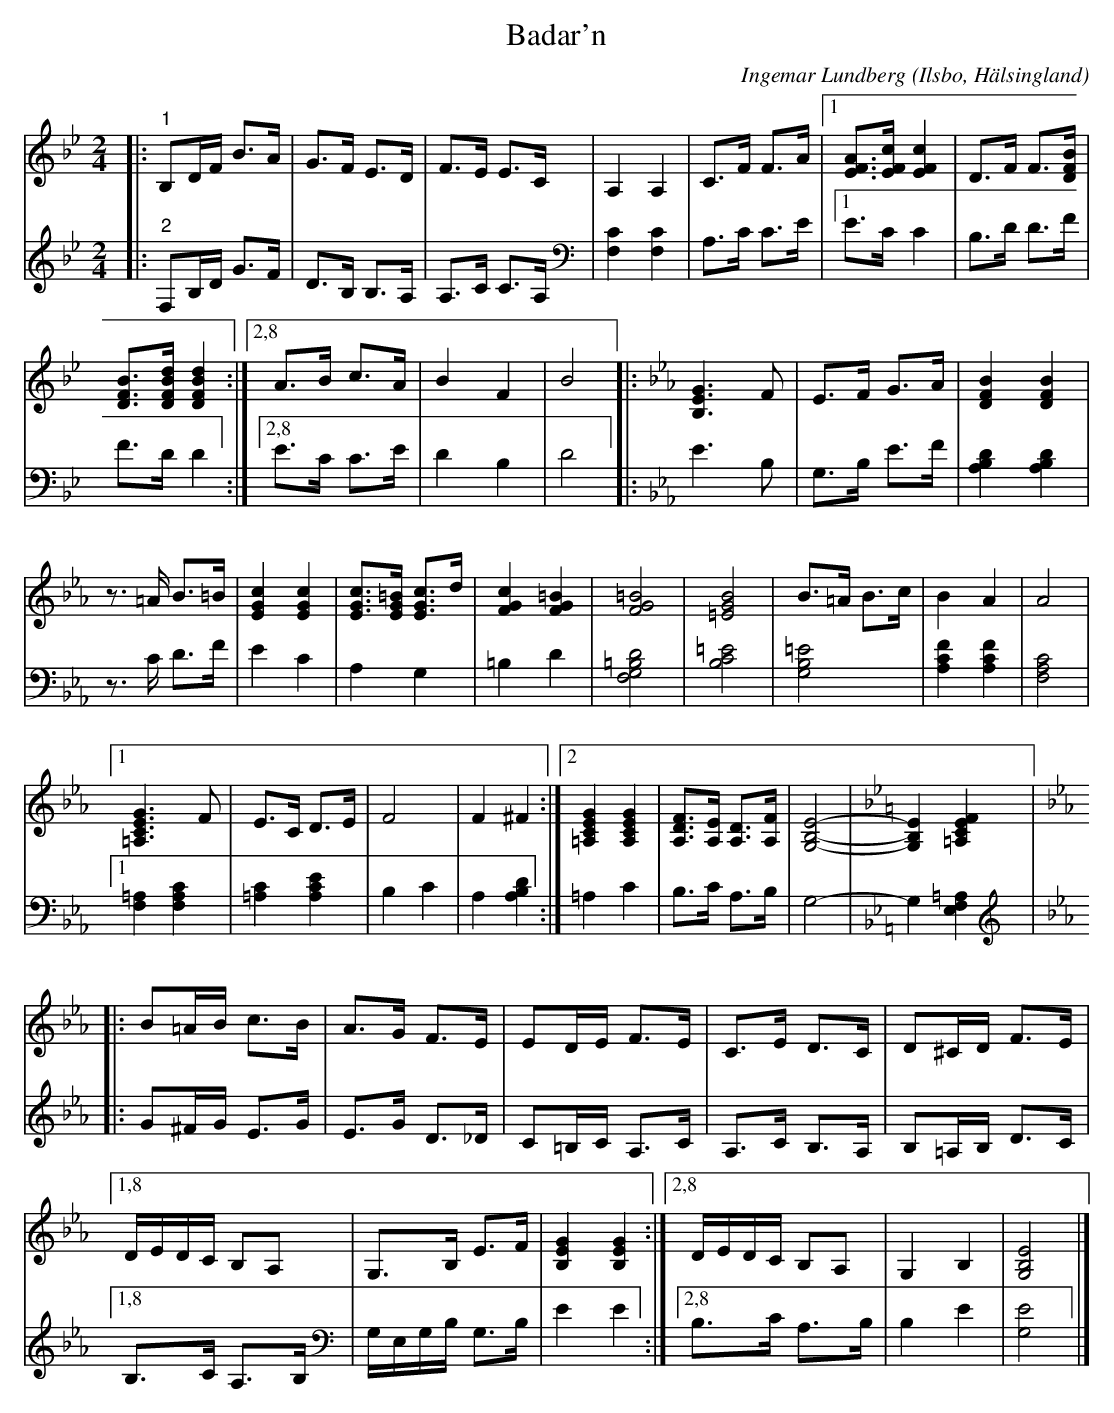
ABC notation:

X:1
T:Badar'n
O:Ilsbo, Hälsingland
C:Ingemar Lundberg
L:1/8
M:2/4
K:Bb
V:1
|:"^1" B,D/F/ B>A | G>F E>D | F>E E>C | A,2 A,2 | C>F F>A |1 [EFA]>[EFc] [EFc]2 | D>F F>[DFB] |
[DFB]>[DFBd] [DFBd]2 :|2,8 A>B c>A | B2 F2 | B4 |:[K:Eb] [B,EG]3 F | E>F G>A | [DFB]2 [DFB]2 |
z3/2 =A/ B>=B | [EGc]2 [EGc]2 | [EGc]>[EG=B] [EGc]>d | [FGc]2 [FG=B]2 | [FG=B]4 | [=EGB]4 | B>=A B>c | B2 A2 | A4 |1
[=A,CEG]3 F | E>C D>E | F4 | F2 ^F2 :|2 [=A,CEG]2 [A,CEG]2 | [A,DF]>[A,E] [A,D]>[A,F] | [G,B,E]4- | [K:Bb] [G,B,E]2 [=A,CEF]2 |:
[K:Eb] B=A/B/ c>B | A>G F>E | ED/E/ F>E | C>E D>C | D^C/D/ F>E |1,8
D/E/D/C/ B,A, | G,>B, E>F | [B,EG]2 [B,EG]2 :|2,8 D/E/D/C/ B,A, | G,2 B,2 | [G,B,E]4 |]
V:2
|:"^2" F,B,/D/ G>F | D>B, B,>A, | A,>C C>A, | [F,C]2 [F,C]2 | A,>C C>E |1 E>C C2 | B,>D D>F | F>D D2 :|2,8 E>C C>E | D2 B,2 | D4 |:
[K:Eb] E3 B, | G,>B, E>F | [A,B,D]2 [A,B,D]2 | z3/2 C/ D>F | E2 C2 | A,2 G,2 | =B,2 D2 | [F,G,=B,D]4 | [B,C=E]4 | [G,B,=E]4 |
[A,CF]2 [A,CF]2 | [F,A,C]4 |1 [F,=A,]2 [F,A,C]2 | [=A,C]2 [A,CE]2 | B,2 C2 | A,2 [A,B,D]2 :| =A,2 C2 | B,>C A,>B, | G,4- |
[K:Bb] G,2 [E,F,=A,]2 |:[K:Eb] G^F/G/ E>G | E>G D>_D | C=B,/C/ A,>C | A,>C B,>A, | B,=A,/B,/ D>C |1,8 B,>C A,>B, | G,/E,/G,/B,/ G,>B, | E2 E2 :|2,8 B,>C A,>B, | B,2 E2 | [G,E]4 |]
